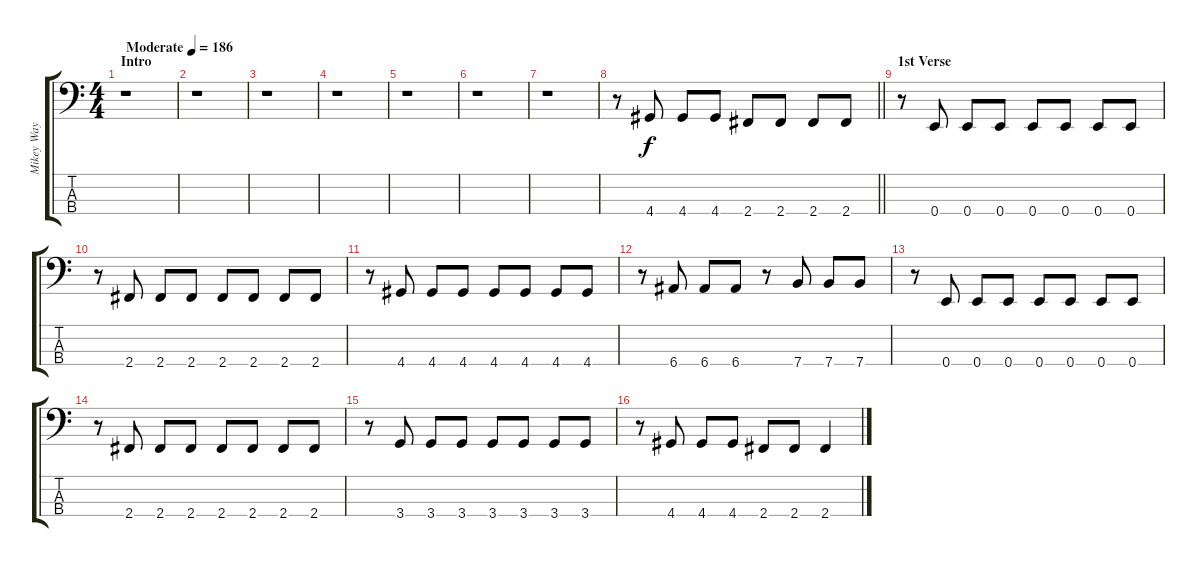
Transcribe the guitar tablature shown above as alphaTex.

\track ("Mikey Way" "Mikey Way") {instrument electricbasspick}
\staff {score tabs}
\tuning (G2 D2 A1 E1) {hide}
\ts (4 4)
\section ("" "Intro")
\tempo (186 "Moderate")
\clef f4
\ks c
r.1{dy f instrument electricbasspick} |
r.1 |
r.1 |
r.1 |
r.1 |
r.1 |
r.1 |
\barLineRight lightlight
r.8 4.4.8 4.4.8 4.4.8 2.4.8 2.4.8 2.4.8 2.4.8 |
\section ("" "1st Verse")
r.8 0.4.8 0.4.8 0.4.8 0.4.8 0.4.8 0.4.8 0.4.8 |
r.8 2.4.8 2.4.8 2.4.8 2.4.8 2.4.8 2.4.8 2.4.8 |
r.8 4.4.8 4.4.8 4.4.8 4.4.8 4.4.8 4.4.8 4.4.8 |
r.8 6.4.8 6.4.8 6.4.8 r.8 7.4.8 7.4.8 7.4.8 |
r.8 0.4.8 0.4.8 0.4.8 0.4.8 0.4.8 0.4.8 0.4.8 |
r.8 2.4.8 2.4.8 2.4.8 2.4.8 2.4.8 2.4.8 2.4.8 |
r.8 3.4.8 3.4.8 3.4.8 3.4.8 3.4.8 3.4.8 3.4.8 |
r.8 4.4.8 4.4.8 4.4.8 2.4.8 2.4.8 2.4.4
